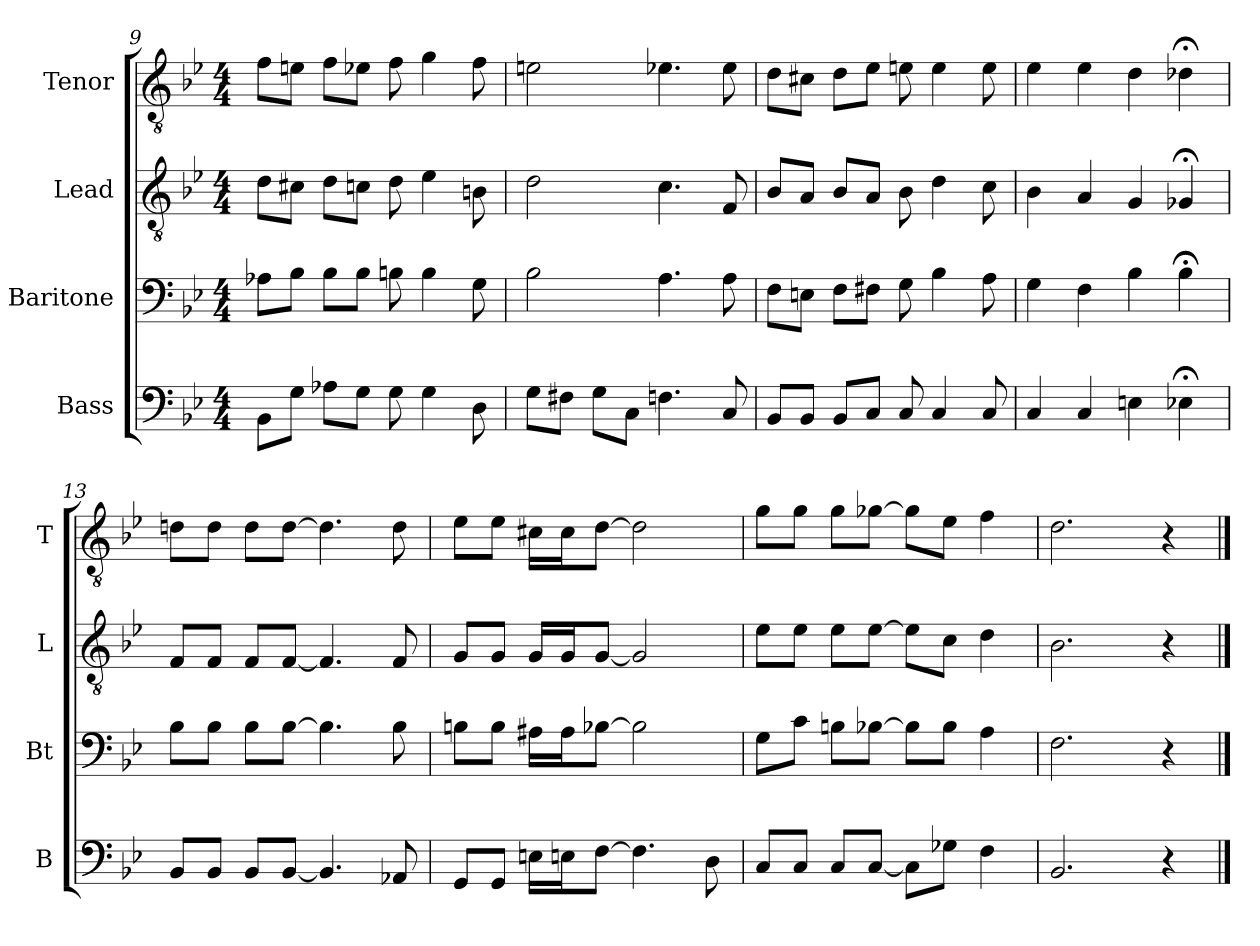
**kern	**kern	**kern	**kern
*part4	*part3	*part2	*part1
*staff4	*staff3	*staff2	*staff1
*I"Bass	*I"Baritone	*I"Lead	*I"Tenor
*I'B	*I'Bt	*I'L	*I'T
*clefF4	*clefF4	*clefGv2	*clefGv2
*k[b-e-]	*k[b-e-]	*k[b-e-]	*k[b-e-]
*B-:	*B-:	*B-:	*B-:
*M4/4	*M4/4	*M4/4	*M4/4
=9	=9	=9	=9
8BB-L	8A-XL	8dL	8fL
8GJ	8B-J	8c#XJ	8enJ
8A-XL	8B-L	8dL	8fL
8GJ	8B-J	8cnJ	8e-XJ
8G	8Bn	8d	8f
4G	4B	4e-	4g
8D	8G	8Bn	8f
=10	=10	=10	=10
8GL	2B-	2d	2en
8F#XJ	.	.	.
8GL	.	.	.
8CJ	.	.	.
4.Fn	4.A	4.c	4.e-X
8C	8A	8F	8e-
=11	=11	=11	=11
8BB-L	8FL	8B-L	8dL
8BB-J	8EnJ	8AJ	8c#XJ
8BB-L	8FL	8B-L	8dL
8CJ	8F#XJ	8AJ	8e-J
8C	8G	8B-	8en
4C	4B-	4d	4e
8C	8A	8c	8e
=12	=12	=12	=12
4C	4G	4B-	4e-
4C	4F	4A	4e-
4En	4B-	4G	4d
4E-X;<	4B-;<	4G-X;<	4d-X;<
=13	=13	=13	=13
8BB-L	8B-L	8FL	8dnL
8BB-J	8B-J	8FJ	8dJ
8BB-L	8B-L	8FL	8dL
[8BB-J	[8B-J	[8FJ	[8dJ
4.BB-]	4.B-]	4.F]	4.d]
8AA-X	8B-	8F	8d
=14	=14	=14	=14
8GGL	8BnL	8GL	8e-L
8GGJ	8BJ	8GJ	8e-J
16EnLL	16A#XLL	16GLL	16c#XLL
16EnJ	16A#J	16GJ	16c#J
[8FJ	[8B-XJ	[8GJ	[8dJ
4.F]	2B-]	2G]	2d]
8D	.	.	.
=15	=15	=15	=15
8CL	8GL	8e-L	8gL
8CJ	8cJ	8e-J	8gJ
8CL	8BnL	8e-L	8gL
[8CJ	[8B-XJ	[8e-J	[8g-XJ
8CL]	8B-L]	8e-L]	8g-L]
8G-XJ	8B-J	8cJ	8e-J
4F	4A	4d	4f
=16	=16	=16	=16
2.BB-	2.F	2.B-	2.d
4r	4r	4r	4r
==	==	==	==
*-	*-	*-	*-
